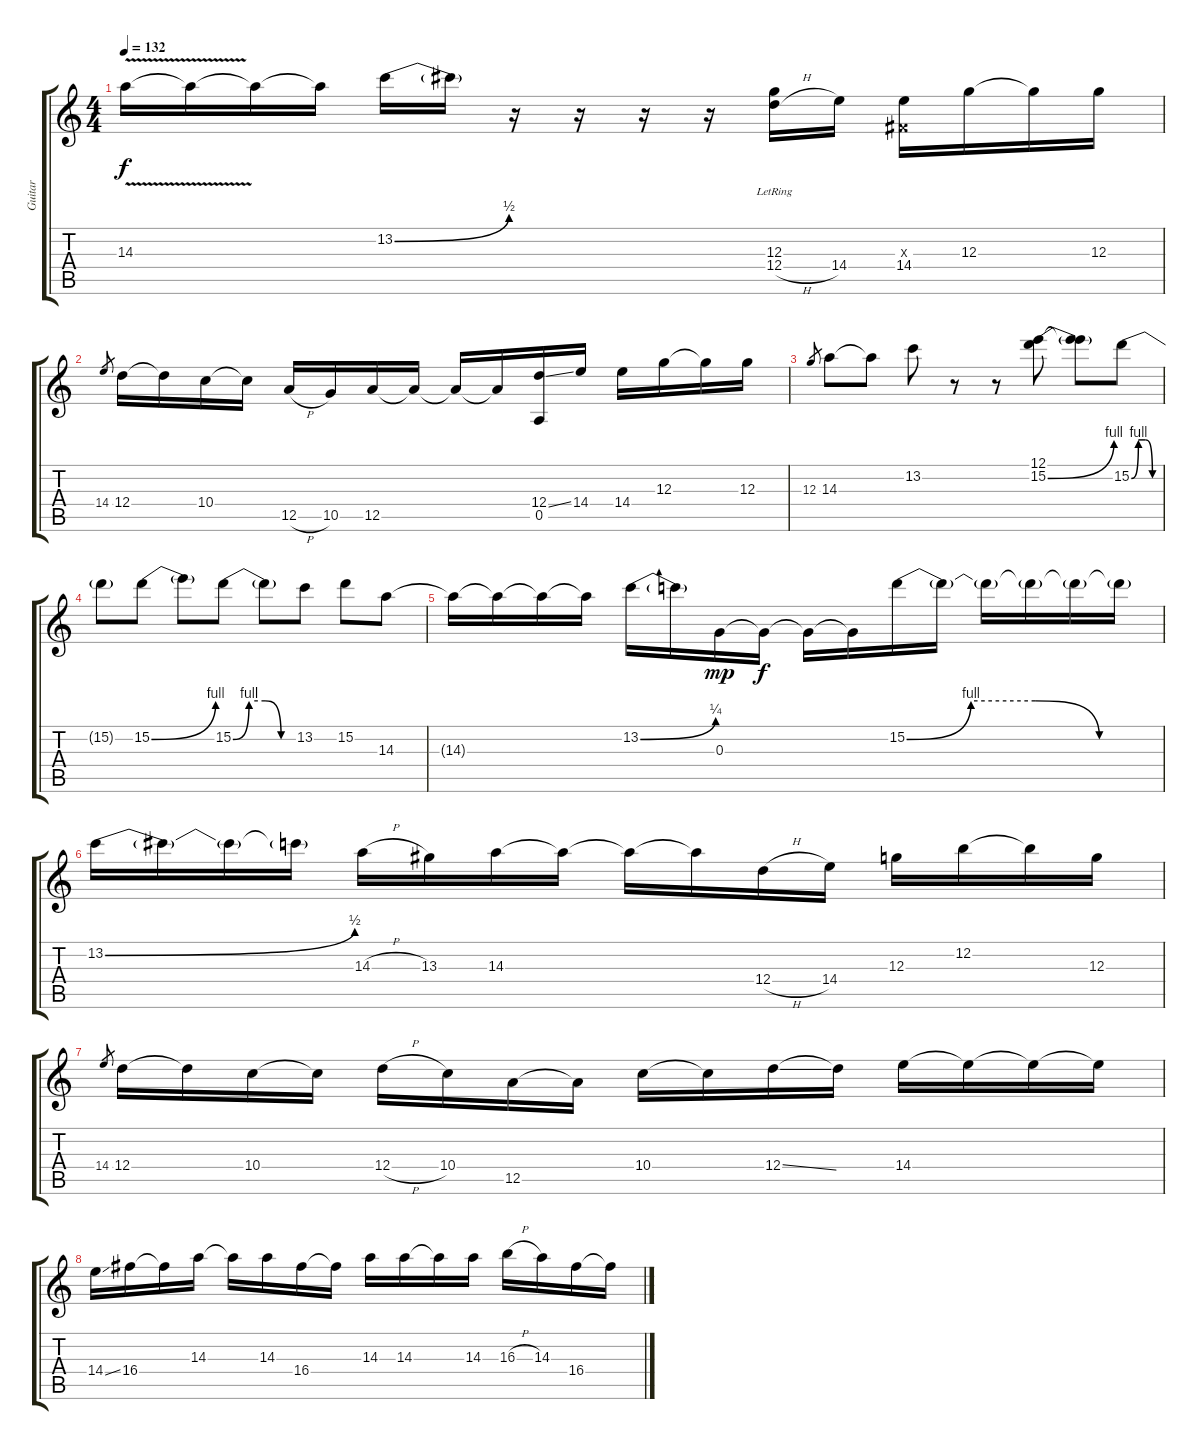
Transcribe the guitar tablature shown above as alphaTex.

\track ("Guitar" "Guitar") {instrument overdrivenguitar}
\staff {score tabs}
\tuning (E4 B3 G3 D3 A2 E2) {hide}
\ts (4 4)
\tempo 132
\clef g2
\ks c
14.3{v}.16{dy f} 14.3{t}.16 14.3{t}.16 14.3{t}.16 13.2{be (bend 0 0 60 2)}.16 13.2{t}.16 r.16 r.16 r.16 r.16 (12.3{lr} 12.4{h}).16 14.4.16 (-1.3{x} 14.4).16 12.3.16 12.3{t}.16 12.3.16 |
14.4.8{gr} 12.4.16 12.4{t}.16 10.4.16 10.4{t}.16 12.5{h}.16 10.5.16 12.5.16 12.5{t}.16 12.5{t}.16 12.5{t}.16 (12.4{ss} 0.5).16 14.4.16 14.4.16 12.3.16 12.3{t}.16 12.3.16 |
12.3.8{gr} 14.3.8 14.3{t}.8 13.2.8 r.8 r.8 (12.1 15.2{be (bend 0 0 60 4)}).8 (12.1{t} 15.2{t}).8 15.2{be (custom 0 0 15 4 30 4 45 0 60 0)}.8 |
15.2{t}.8 15.2{be (bend 0 0 60 4)}.8 15.2{t}.8 15.2{be (custom 0 0 15 4 30 4 45 0 60 0)}.8 15.2{t}.8 13.2.8 15.2.8 14.3.8 |
14.3{t}.16 14.3{t}.16 14.3{t}.16 14.3{t}.16 13.2{be (bend 0 0 60 1)}.16 13.2{t}.16 0.3.16{dy mp} 0.3{t}.16{dy f} 0.3{t}.16 0.3{t}.16 15.2{be (custom 0 0 15 4 30 4 45 0 60 0)}.16 15.2{t}.16 15.2{t}.16 15.2{t}.16 15.2{t}.16 15.2{t}.16 |
13.2{be (bend 0 0 60 2)}.16 13.2{t}.16 13.2{t}.16 13.2{t}.16 14.3{h}.16 13.3.16 14.3.16 14.3{t}.16 14.3{t}.16 14.3{t}.16 12.4{h}.16 14.4.16 12.3.16 12.2.16 12.2{t}.16 12.3.16 |
14.4.8{gr} 12.4.16 12.4{t}.16 10.4.16 10.4{t}.16 12.4{h}.16 10.4.16 12.5.16 12.5{t}.16 10.4.16 10.4{t}.16 12.4{ss}.16 12.4{t}.16 14.4.16 14.4{t}.16 14.4{t}.16 14.4{t}.16 |
14.4{ss}.16 16.4.16 16.4{t}.16 14.3.16 14.3{t}.16 14.3.16 16.4.16 16.4{t}.16 14.3.16 14.3.16 14.3{t}.16 14.3.16 16.3{h}.16 14.3.16 16.4.16 16.4{t}.16
